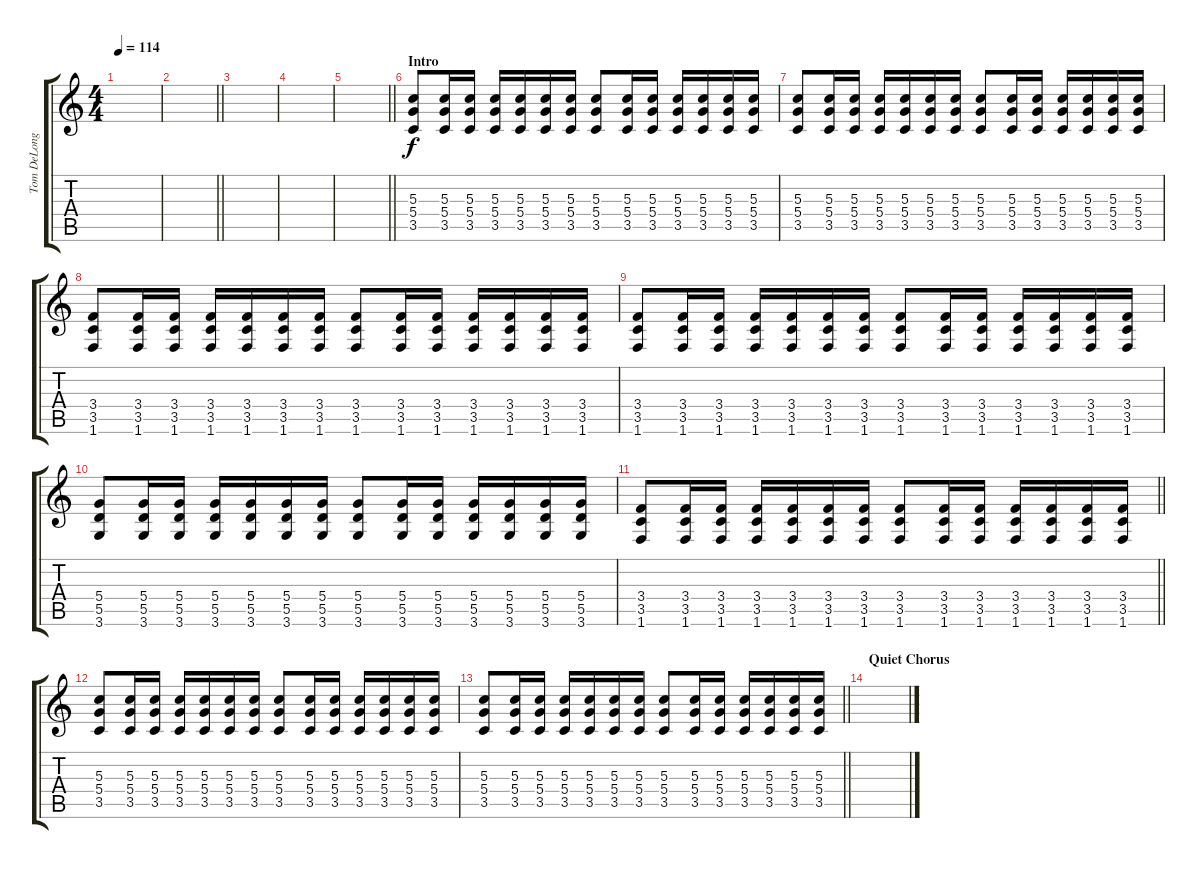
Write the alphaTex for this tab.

\track ("Tom DeLonge (Standard 2)" "Tom DeLong") {instrument distortionguitar}
\staff {score tabs}
\tuning (E4 B3 G3 D3 A2 E2) {hide}
\ts (4 4)
\tempo 114
\clef g2
\ks c
|
\barLineRight lightlight
|
|
|
\barLineRight lightlight
|
\section ("" "Intro")
(5.3 5.4 3.5).8{volume 10} (5.3 5.4 3.5).16 (5.3 5.4 3.5).16 (5.3 5.4 3.5).16 (5.3 5.4 3.5).16 (5.3 5.4 3.5).16 (5.3 5.4 3.5).16 (5.3 5.4 3.5).8{volume 10} (5.3 5.4 3.5).16 (5.3 5.4 3.5).16 (5.3 5.4 3.5).16 (5.3 5.4 3.5).16 (5.3 5.4 3.5).16 (5.3 5.4 3.5).16 |
(5.3 5.4 3.5).8 (5.3 5.4 3.5).16 (5.3 5.4 3.5).16 (5.3 5.4 3.5).16 (5.3 5.4 3.5).16 (5.3 5.4 3.5).16 (5.3 5.4 3.5).16 (5.3 5.4 3.5).8 (5.3 5.4 3.5).16 (5.3 5.4 3.5).16 (5.3 5.4 3.5).16 (5.3 5.4 3.5).16 (5.3 5.4 3.5).16 (5.3 5.4 3.5).16 |
(3.4 3.5 1.6).8 (3.4 3.5 1.6).16 (3.4 3.5 1.6).16 (3.4 3.5 1.6).16 (3.4 3.5 1.6).16 (3.4 3.5 1.6).16 (3.4 3.5 1.6).16 (3.4 3.5 1.6).8 (3.4 3.5 1.6).16 (3.4 3.5 1.6).16 (3.4 3.5 1.6).16 (3.4 3.5 1.6).16 (3.4 3.5 1.6).16 (3.4 3.5 1.6).16 |
(3.4 3.5 1.6).8 (3.4 3.5 1.6).16 (3.4 3.5 1.6).16 (3.4 3.5 1.6).16 (3.4 3.5 1.6).16 (3.4 3.5 1.6).16 (3.4 3.5 1.6).16 (3.4 3.5 1.6).8 (3.4 3.5 1.6).16 (3.4 3.5 1.6).16 (3.4 3.5 1.6).16 (3.4 3.5 1.6).16 (3.4 3.5 1.6).16 (3.4 3.5 1.6).16 |
(5.4 5.5 3.6).8 (5.4 5.5 3.6).16 (5.4 5.5 3.6).16 (5.4 5.5 3.6).16 (5.4 5.5 3.6).16 (5.4 5.5 3.6).16 (5.4 5.5 3.6).16 (5.4 5.5 3.6).8 (5.4 5.5 3.6).16 (5.4 5.5 3.6).16 (5.4 5.5 3.6).16 (5.4 5.5 3.6).16 (5.4 5.5 3.6).16 (5.4 5.5 3.6).16 |
\barLineRight lightlight
(3.4 3.5 1.6).8 (3.4 3.5 1.6).16 (3.4 3.5 1.6).16 (3.4 3.5 1.6).16 (3.4 3.5 1.6).16 (3.4 3.5 1.6).16 (3.4 3.5 1.6).16 (3.4 3.5 1.6).8 (3.4 3.5 1.6).16 (3.4 3.5 1.6).16 (3.4 3.5 1.6).16 (3.4 3.5 1.6).16 (3.4 3.5 1.6).16 (3.4 3.5 1.6).16 |
(5.3 5.4 3.5).8{volume 10} (5.3 5.4 3.5).16 (5.3 5.4 3.5).16 (5.3 5.4 3.5).16 (5.3 5.4 3.5).16 (5.3 5.4 3.5).16 (5.3 5.4 3.5).16 (5.3 5.4 3.5).8{volume 10} (5.3 5.4 3.5).16 (5.3 5.4 3.5).16 (5.3 5.4 3.5).16 (5.3 5.4 3.5).16 (5.3 5.4 3.5).16 (5.3 5.4 3.5).16 |
\barLineRight lightlight
(5.3 5.4 3.5).8{volume 10} (5.3 5.4 3.5).16 (5.3 5.4 3.5).16 (5.3 5.4 3.5).16 (5.3 5.4 3.5).16 (5.3 5.4 3.5).16 (5.3 5.4 3.5).16 (5.3 5.4 3.5).8{volume 10} (5.3 5.4 3.5).16 (5.3 5.4 3.5).16 (5.3 5.4 3.5).16 (5.3 5.4 3.5).16 (5.3 5.4 3.5).16 (5.3 5.4 3.5).16 |
\section ("" "Quiet Chorus")
